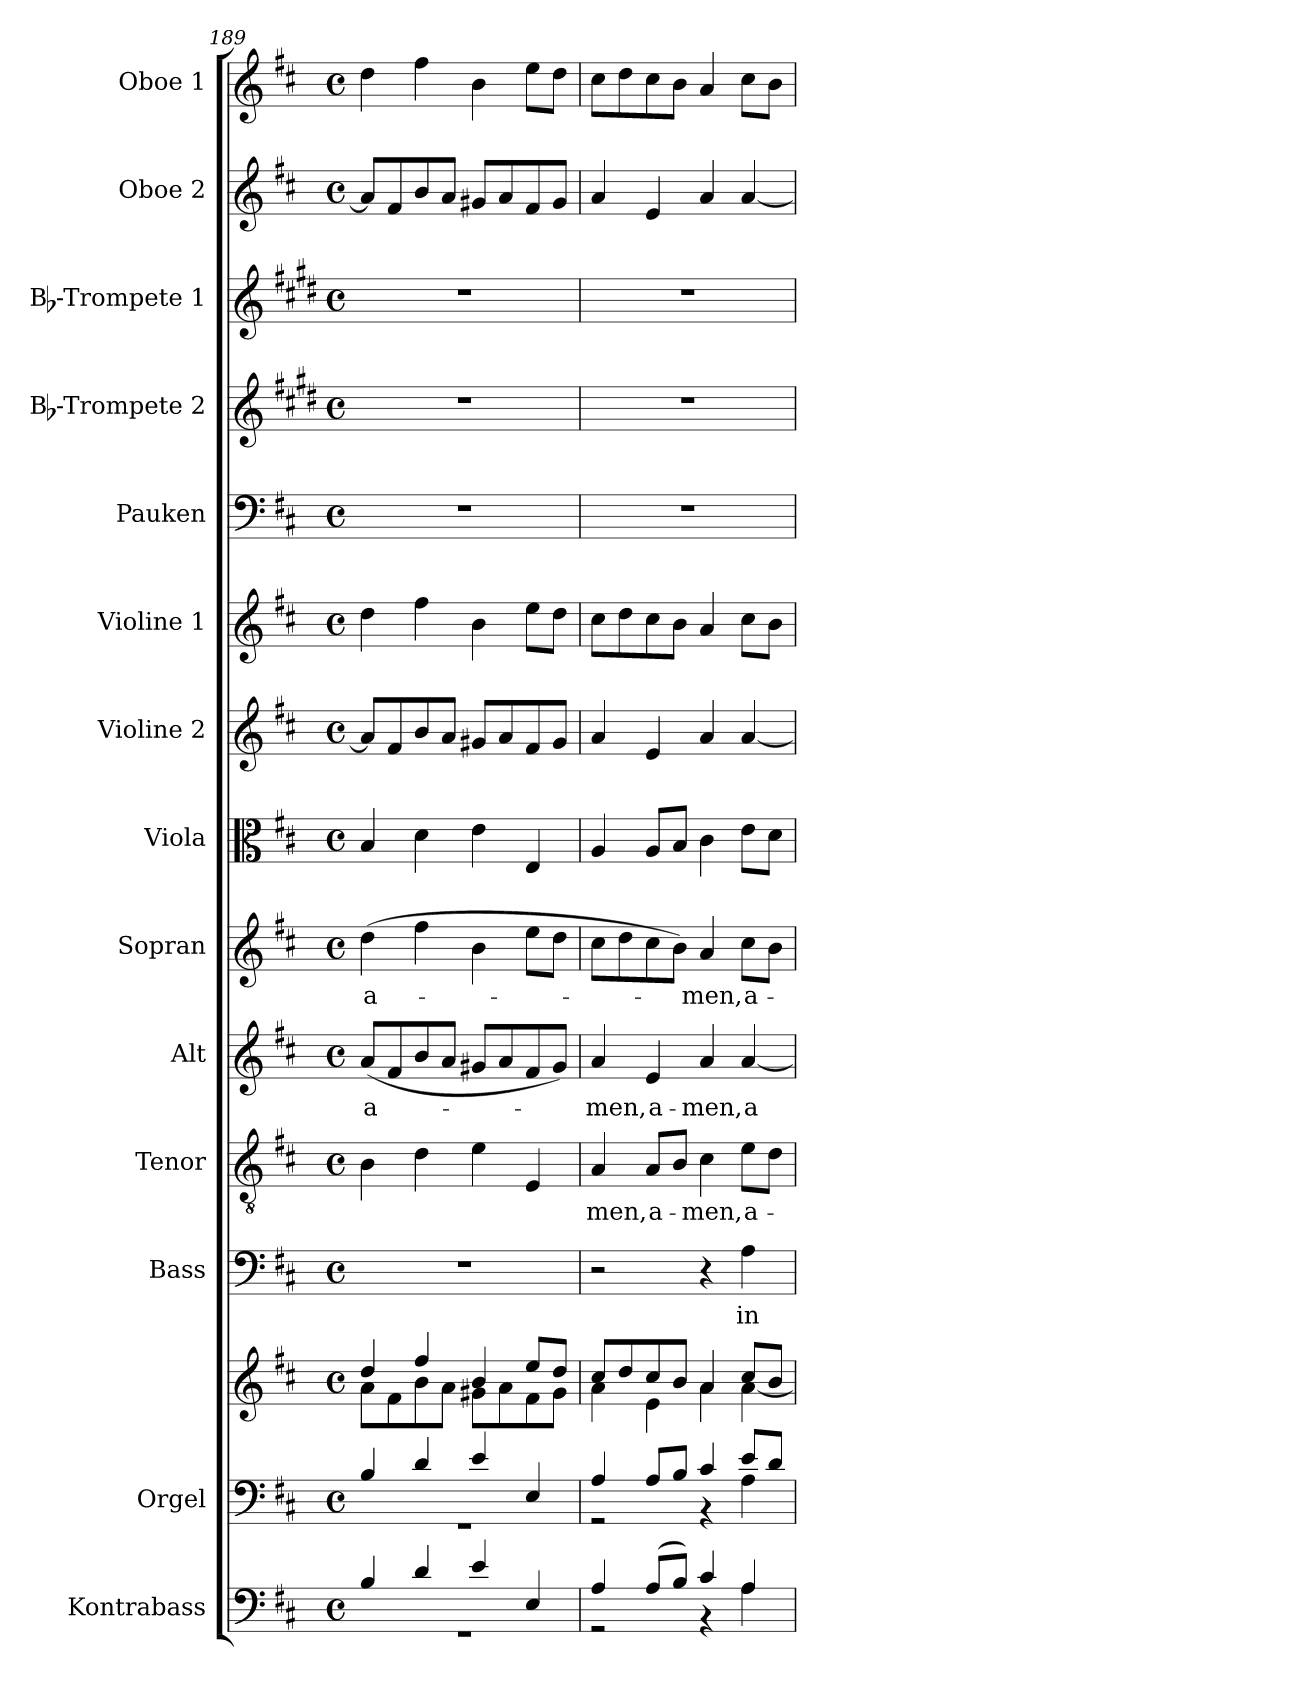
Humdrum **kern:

**kern	**kern	**kern	**kern	**text	**kern	**text	**kern	**text	**kern	**text	**kern	**kern	**kern	**kern	**kern	**kern	**kern	**kern
*part14	*part13	*part13	*part12	*part12	*part11	*part11	*part10	*part10	*part9	*part9	*part8	*part7	*part6	*part5	*part4	*part3	*part2	*part1
*staff15	*staff14	*staff13	*staff12	*staff12	*staff11	*staff11	*staff10	*staff10	*staff9	*staff9	*staff8	*staff7	*staff6	*staff5	*staff4	*staff3	*staff2	*staff1
*I"Kontrabass	*I"Orgel	*	*I"Bass	*	*I"Tenor	*	*I"Alt	*	*I"Sopran	*	*I"Viola	*I"Violine 2	*I"Violine 1	*I"Pauken	*I"Bb-Trompete 2	*I"Bb-Trompete 1	*I"Oboe 2	*I"Oboe 1
*I'Kb.	*I'Org.	*	*I'B.	*	*I'T.	*	*I'A.	*	*I'S.	*	*I'Vla.	*I'Vl. 2	*I'Vl. 1	*I'Pk.	*I'Bb Trp. 2	*I'Bb Trp. 1	*I'Ob. 2	*I'Ob. 1
!!LO:PB:g=z
*clefF4	*clefF4	*clefG2	*clefF4	*	*clefGv2	*	*clefG2	*	*clefG2	*	*clefC3	*clefG2	*clefG2	*clefF4	*clefG2	*clefG2	*clefG2	*clefG2
*ITrd7c12	*	*	*	*	*	*	*	*	*	*	*	*	*	*	*ITrd1c2	*ITrd1c2	*	*
*k[f#c#]	*k[f#c#]	*k[f#c#]	*k[f#c#]	*	*k[f#c#]	*	*k[f#c#]	*	*k[f#c#]	*	*k[f#c#]	*k[f#c#]	*k[f#c#]	*k[f#c#]	*k[f#c#]	*k[f#c#]	*k[f#c#]	*k[f#c#]
*D:	*D:	*D:	*D:	*	*D:	*	*D:	*	*D:	*	*D:	*D:	*D:	*D:	*D:	*D:	*D:	*D:
*M4/4	*M4/4	*M4/4	*M4/4	*	*M4/4	*	*M4/4	*	*M4/4	*	*M4/4	*M4/4	*M4/4	*M4/4	*M4/4	*M4/4	*M4/4	*M4/4
*met(c)	*met(c)	*met(c)	*met(c)	*	*met(c)	*	*met(c)	*	*met(c)	*	*met(c)	*met(c)	*met(c)	*met(c)	*met(c)	*met(c)	*met(c)	*met(c)
=189	=189	=189	=189	=189	=189	=189	=189	=189	=189	=189	=189	=189	=189	=189	=189	=189	=189	=189
*^	*^	*^	*	*	*	*	*	*	*	*	*	*	*	*	*	*	*	*
!	!	!	!	!	!	!	!	!	!	!	!LO:LY:b	!	!LO:LY:b	!	!	!	!	!	!	!	!
4BB/	1rGG	4B/	1rGG	4dd/	8a\L	1r	.	4B\	.	(<8a/L	a-	(>4dd\	a-	4B/	8a/L]	4dd\	1r	1r	1r	8a/L]	4dd\
.	.	.	.	.	8f#\	.	.	.	.	8f#/	.	.	.	.	8f#/	.	.	.	.	8f#/	.
4D/	.	4d/	.	4ff#/	8b\	.	.	4d\	.	8b/	.	4ff#\	.	4d\	8b/	4ff#\	.	.	.	8b/	4ff#\
.	.	.	.	.	8a\J	.	.	.	.	8a/J	.	.	.	.	8a/J	.	.	.	.	8a/J	.
4E/	.	4e/	.	4b/	8g#X\L	.	.	4e\	.	8g#X/L	.	4b\	.	4e\	8g#X/L	4b\	.	.	.	8g#X/L	4b\
.	.	.	.	.	8a\	.	.	.	.	8a/	.	.	.	.	8a/	.	.	.	.	8a/	.
4EE/	.	4E/	.	8ee/L	8f#\	.	.	4E/	.	8f#/	.	8ee\L	.	4E/	8f#/	8ee\L	.	.	.	8f#/	8ee\L
.	.	.	.	8dd/J	8g#\J	.	.	.	.	8g#/J)	.	8dd\J	.	.	8g#/J	8dd\J	.	.	.	8g#/J	8dd\J
=190	=190	=190	=190	=190	=190	=190	=190	=190	=190	=190	=190	=190	=190	=190	=190	=190	=190	=190	=190	=190	=190
!	!	!	!	!	!	!	!	!	!LO:LY:b	!	!LO:LY:b	!	!	!	!	!	!	!	!	!	!
4AA/	2rAA	4A/	2rAA	8cc#/L	4a\	2r	.	4A/	-men,	4a/	-men,	8cc#\L	.	4A/	4a/	8cc#\L	1r	1r	1r	4a/	8cc#\L
.	.	.	.	8dd/	.	.	.	.	.	.	.	8dd\	.	.	.	8dd\	.	.	.	.	8dd\
!	!	!	!	!	!	!	!	!	!LO:LY:b	!	!LO:LY:b	!	!	!	!	!	!	!	!	!	!
(<8AA/L	.	8A/L	.	8cc#/	4e\	.	.	8A/L	a-	4e/	a-	8cc#\	.	8A/L	4e/	8cc#\	.	.	.	4e/	8cc#\
8BB/J)	.	8B/J	.	8b/J	.	.	.	8B/J	.	.	.	8b\J)	.	8B/J	.	8b\J	.	.	.	.	8b\J
!	!	!	!	!	!	!	!	!	!LO:LY:b	!	!LO:LY:b	!	!LO:LY:b	!	!	!	!	!	!	!	!
4C#/	4rAA	4c#/	4rAA	4a/	4a\	4r	.	4c#\	-men,	4a/	-men,	4a/	-men,	4c#\	4a/	4a/	.	.	.	4a/	4a/
!	!	!	!	!	!	!	!LO:LY:b	!	!LO:LY:b	!	!LO:LY:b	!	!LO:LY:b	!	!	!	!	!	!	!	!
4AA/	4AA\	8e/L	4A\	8cc#/L	[<4a\	4A\	in	8e\L	a-	[4a/	a-	8cc#\L	a-	8e\L	[4a/	8cc#\L	.	.	.	[4a/	8cc#\L
.	.	8d/J	.	8b/J	.	.	.	8d\J	.	.	.	8b\J	.	8d\J	.	8b\J	.	.	.	.	8b\J
*v	*v	*	*	*	*	*	*	*	*	*	*	*	*	*	*	*	*	*	*	*	*
*	*v	*v	*	*	*	*	*	*	*	*	*	*	*	*	*	*	*	*	*	*
*	*	*v	*v	*	*	*	*	*	*	*	*	*	*	*	*	*	*	*	*
=	=	=	=	=	=	=	=	=	=	=	=	=	=	=	=	=	=	=
*-	*-	*-	*-	*-	*-	*-	*-	*-	*-	*-	*-	*-	*-	*-	*-	*-	*-	*-
